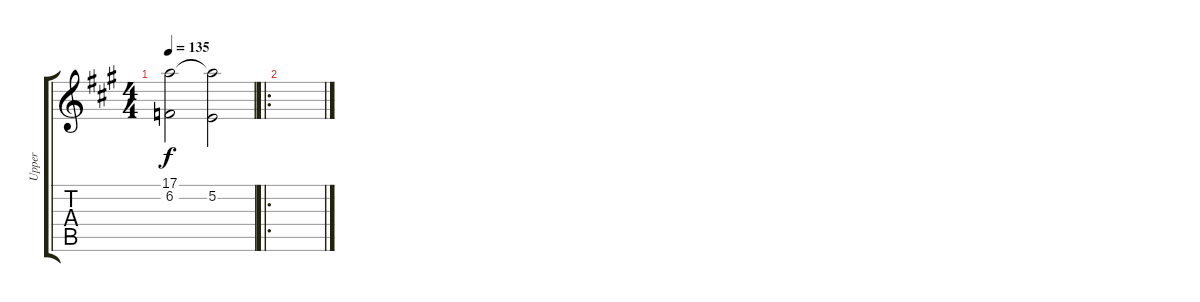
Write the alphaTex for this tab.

\track ("Upper" "Upper") {instrument acousticgrandpiano}
\staff {score tabs}
\tuning (E4 B3 G3 D3 A2 E2) {hide}
\ts (4 4)
\tempo 135
\clef g2
\ks a
(17.1 6.2{t}).2{dy f} (17.1{t} 5.2).2 |
\ro
